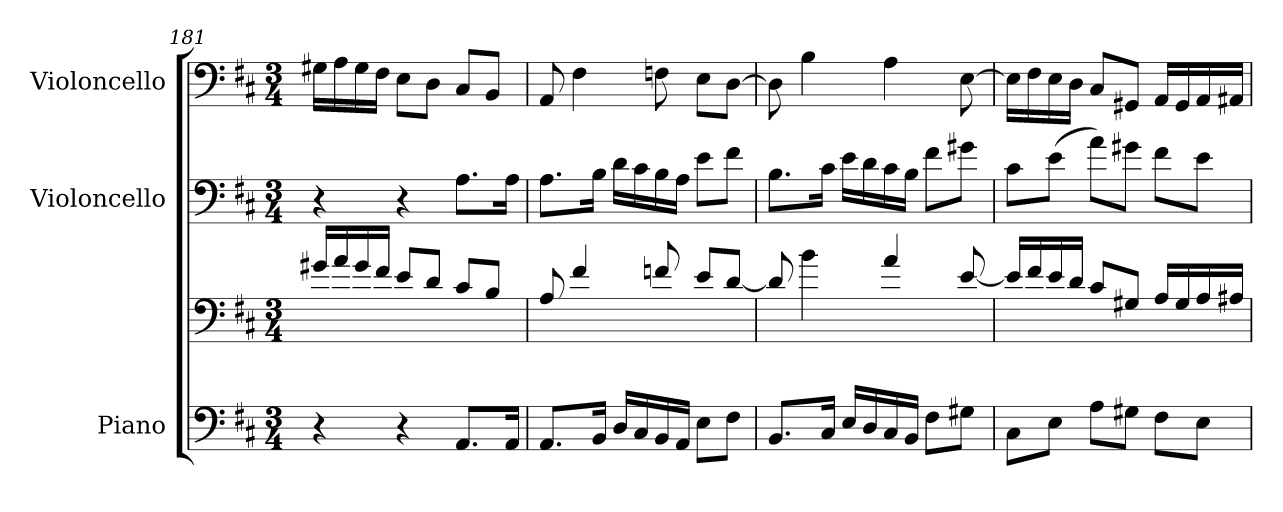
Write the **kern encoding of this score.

**kern	**kern	**kern	**kern
*part3	*part3	*part2	*part1
*staff4	*staff3	*staff2	*staff1
*I"Piano	*	*I"Violoncello	*I"Violoncello
*I'Pno.	*	*I'Vc.	*I'Vc.
*clefF4	*clefF4	*clefF4	*clefF4
*k[f#c#]	*k[f#c#]	*k[f#c#]	*k[f#c#]
*M3/4	*M3/4	*M3/4	*M3/4
=181	=181	=181	=181
4r	16g#X/LL	4r	16G#X\LL
.	16a/	.	16A\
.	16g#/	.	16G#\
.	16f#/JJ	.	16F#\JJ
4r	8e/L	4r	8E\L
.	8d/J	.	8D\J
8.AA/L	8c#/L	8.A\L	8C#/L
.	8B/J	.	8BB/J
16AA/Jk	.	16A\Jk	.
!!LO:PB:g=z
=182	=182	=182	=182
8.AA/L	8A/	8.A\L	8AA/
.	4f#/	.	4F#\
16BB/Jk	.	16B\Jk	.
16D/LL	.	16d\LL	.
16C#/	.	16c#\	.
16BB/	8fn/	16B\	8Fn\
16AA/JJ	.	16A\JJ	.
8E\L	8e/L	8e\L	8E\L
8F#\J	[8d/J	8f#\J	[8D\J
=183	=183	=183	=183
8.BB/L	8d/]	8.B\L	8D\]
.	4b\	.	4B\
16C#/Jk	.	16c#\Jk	.
16E/LL	.	16e\LL	.
16D/	.	16d\	.
16C#/	4a/	16c#\	4A\
16BB/JJ	.	16B\JJ	.
8F#\L	.	8f#\L	.
8G#X\J	[8e/	8g#X\J	[8E\
=184	=184	=184	=184
8C#\L	16e/LL]	8c#\L	16E\LL]
.	16f#/	.	16F#\
8E\J	16e/	(>8e\J	16E\
.	16d/JJ	.	16D\JJ
8A\L	8c#/L	8a\L)	8C#/L
8G#X\J	8G#X/J	8g#X\J	8GG#X/J
8F#\L	16A/LL	8f#\L	16AA/LL
.	16G#/	.	16GG#/
8E\J	16A/	8e\J	16AA/
.	16A#X/JJ	.	16AA#X/JJ
=	=	=	=
*-	*-	*-	*-
